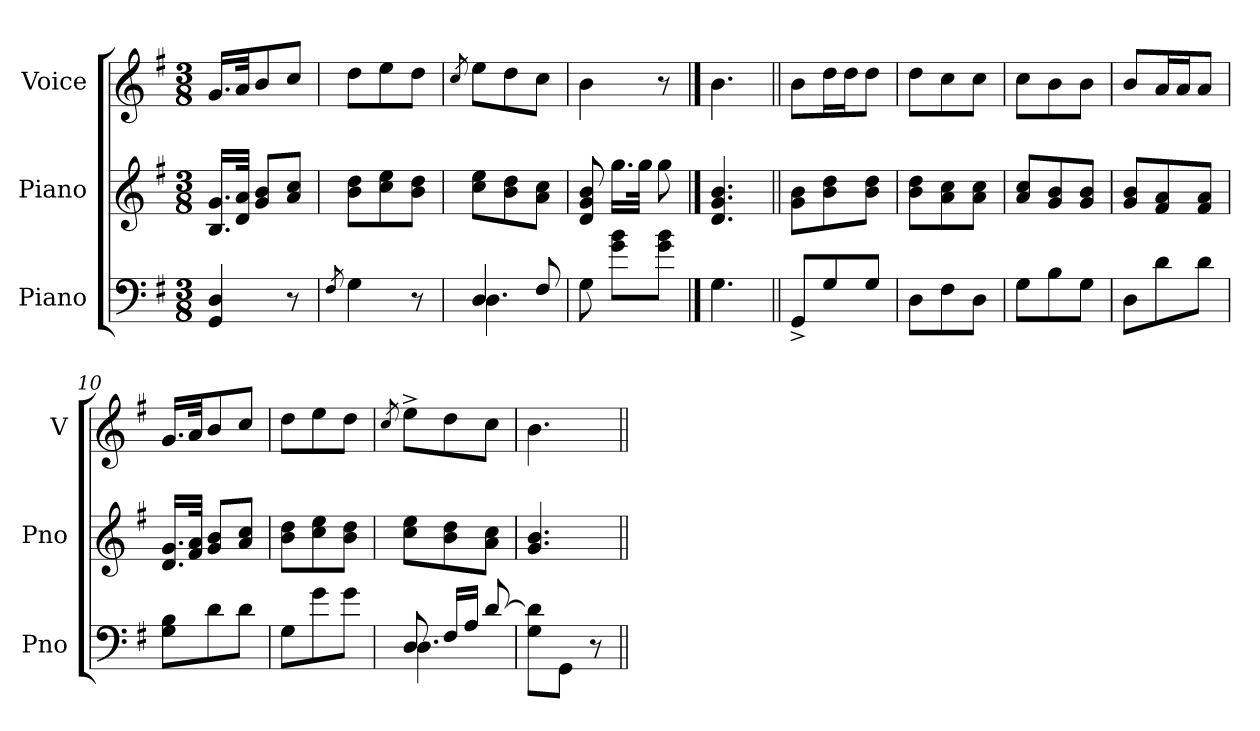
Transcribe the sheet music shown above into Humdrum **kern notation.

**kern	**kern	**kern
*part3	*part2	*part1
*staff3	*staff2	*staff1
*I"Piano	*I"Piano	*I"Voice
*I'Pno	*I'Pno	*I'V
*clefF4	*clefG2	*clefG2
*k[f#]	*k[f#]	*k[f#]
*M3/8	*M3/8	*M3/8
*MM72	*MM72	*MM72
=1	=1	=1
4GG/ 4D/	16.B/ 16.g/LL	16.g/LL
.	32d/ 32a/JJk	32a/JK
.	8g/ 8b/L	8b/
8r	8a/ 8cc/J	8cc/J
=2	=2	=2
8qF#/	.	.
4G\	8b\ 8dd\L	8dd\L
.	8cc\ 8ee\	8ee\
8r	8b\ 8dd\J	8dd\J
=3	=3	=3
.	.	8qcc/
*^	*	*
4D/	4.D\	8cc\ 8ee\L	8ee\L
.	.	8b\ 8dd\	8dd\
8F#/	.	8a\ 8cc\J	8cc\J
*v	*v	*	*
=4	=4	=4
8G\	8d/ 8g/ 8b/	4b\
8g\ 8b\L	16.gg\LL	.
.	32gg\JJk	.
8g\ 8b\J	8gg\	8r
==5	==5	==5
4.G\	4.d/ 4.g/ 4.b/	4.b\
=6||	=6||	=6||
8GG^/L	8g\ 8b\L	8b\L
8G/	8b\ 8dd\	16dd\L
.	.	16dd\J
8G/J	8b\ 8dd\J	8dd\J
=7	=7	=7
8D\L	8b\ 8dd\L	8dd\L
8F#\	8a\ 8cc\	8cc\
8D\J	8a\ 8cc\J	8cc\J
=8	=8	=8
8G\L	8a/ 8cc/L	8cc\L
8B\	8g/ 8b/	8b\
8G\J	8g/ 8b/J	8b\J
!!LO:LB:g=z
=9	=9	=9
8D\L	8g/ 8b/L	8b/L
8d\	8f#/ 8a/	16a/L
.	.	16a/J
8d\J	8f#/ 8a/J	8a/J
=10	=10	=10
8G\ 8B\L	16.d/ 16.g/LL	16.g/LL
.	32f#/ 32a/JJk	32a/JK
8d\	8g/ 8b/L	8b/
8d\J	8a/ 8cc/J	8cc/J
=11	=11	=11
8G\L	8b\ 8dd\L	8dd\L
8g\	8cc\ 8ee\	8ee\
8g\J	8b\ 8dd\J	8dd\J
=12	=12	=12
.	.	8qcc/
*^	*	*
8D/	4.D\	8cc\ 8ee\L	8ee^\L
16F#/LL	.	8b\ 8dd\	8dd\
16A/JJ	.	.	.
[8d/	.	8a\ 8cc\J	8cc\J
*v	*v	*	*
=13	=13	=13
8G\ 8d\]L	4.g/ 4.b/	4.b\
8GG\J	.	.
8r	.	.
=||	=||	=||
*-	*-	*-
